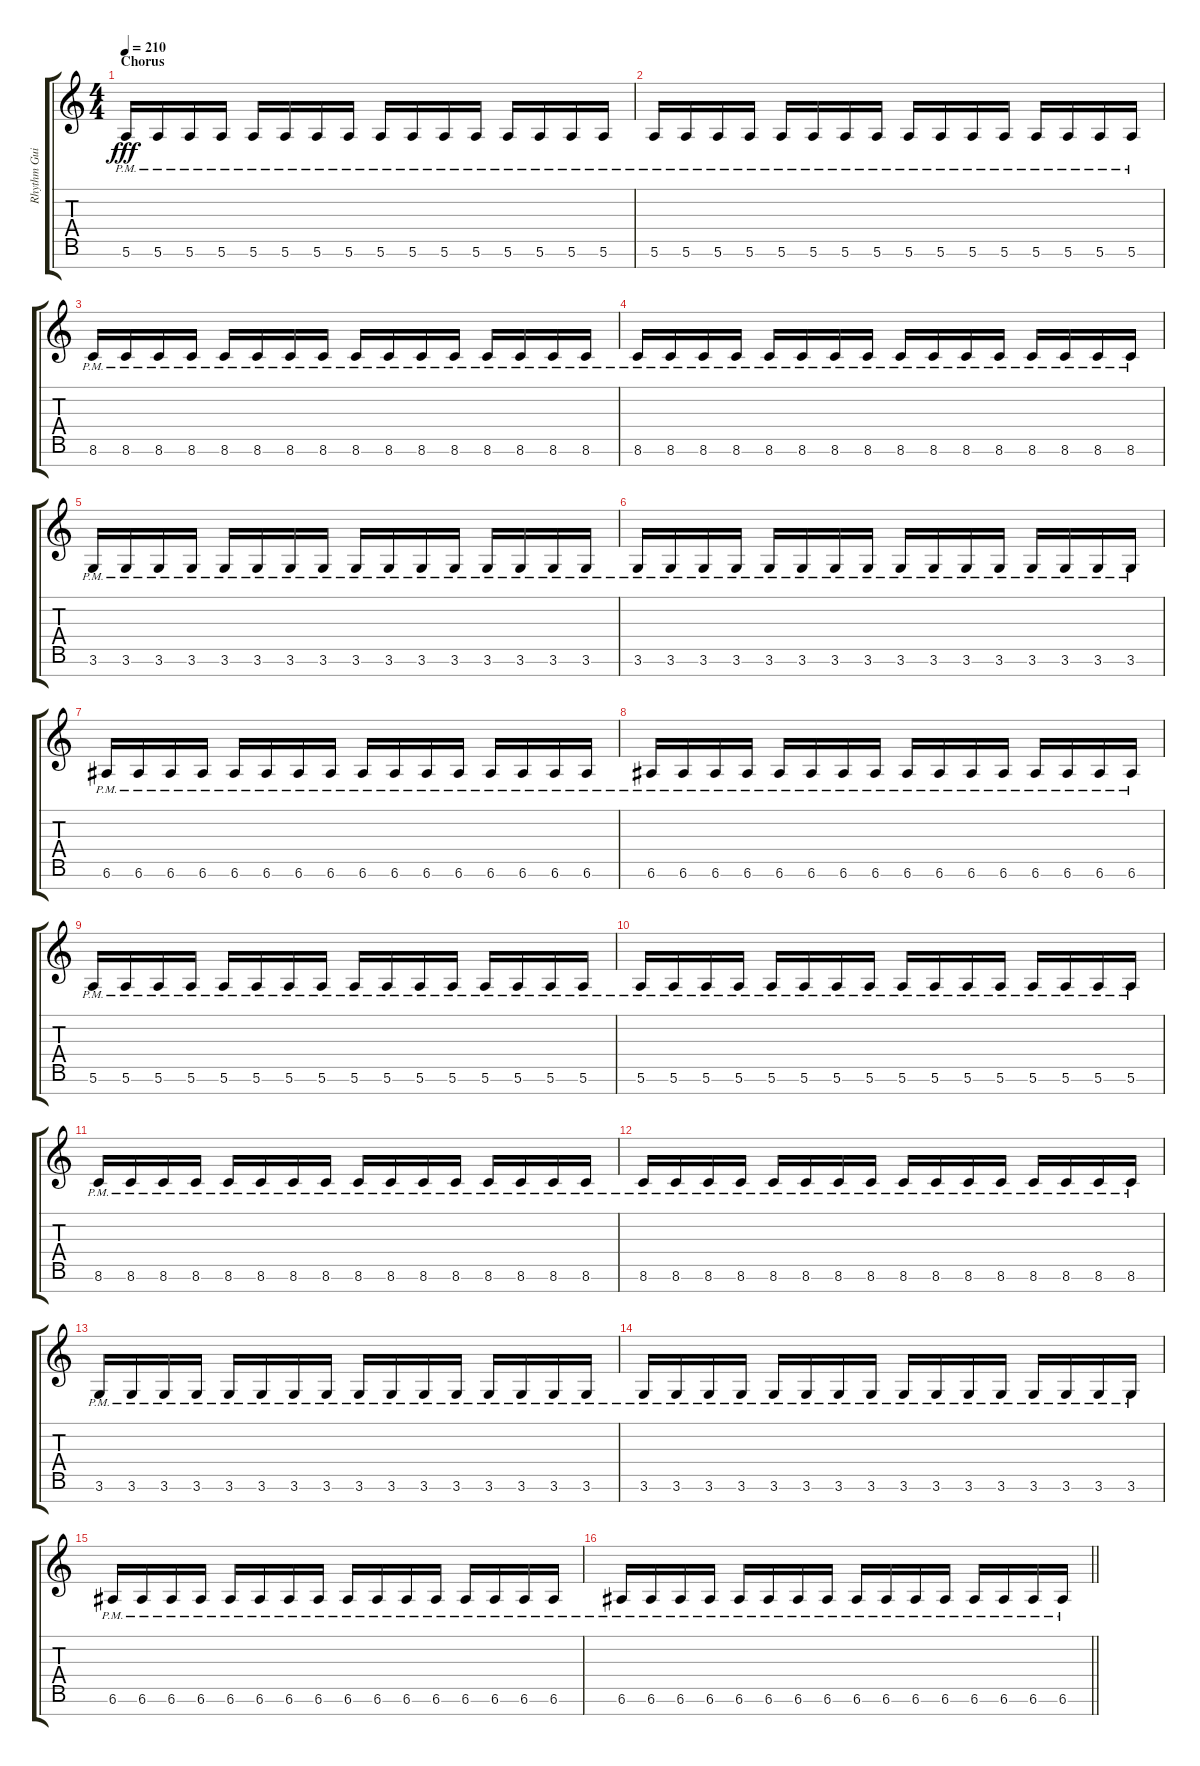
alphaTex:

\track ("Rhythm Guitar 1" "Rhythm Gui") {instrument distortionguitar}
\staff {score tabs}
\tuning (E4 B3 G3 D3 A2 E2 B1) {hide}
\ts (4 4)
\section ("" "Chorus")
\tempo 210
\clef g2
\ks c
5.6{pm}.16{dy fff} 5.6{pm}.16 5.6{pm}.16 5.6{pm}.16 5.6{pm}.16 5.6{pm}.16 5.6{pm}.16 5.6{pm}.16 5.6{pm}.16 5.6{pm}.16 5.6{pm}.16 5.6{pm}.16 5.6{pm}.16 5.6{pm}.16 5.6{pm}.16 5.6{pm}.16 |
5.6{pm}.16 5.6{pm}.16 5.6{pm}.16 5.6{pm}.16 5.6{pm}.16 5.6{pm}.16 5.6{pm}.16 5.6{pm}.16 5.6{pm}.16 5.6{pm}.16 5.6{pm}.16 5.6{pm}.16 5.6{pm}.16 5.6{pm}.16 5.6{pm}.16 5.6{pm}.16 |
8.6{pm}.16 8.6{pm}.16 8.6{pm}.16 8.6{pm}.16 8.6{pm}.16 8.6{pm}.16 8.6{pm}.16 8.6{pm}.16 8.6{pm}.16 8.6{pm}.16 8.6{pm}.16 8.6{pm}.16 8.6{pm}.16 8.6{pm}.16 8.6{pm}.16 8.6{pm}.16 |
8.6{pm}.16 8.6{pm}.16 8.6{pm}.16 8.6{pm}.16 8.6{pm}.16 8.6{pm}.16 8.6{pm}.16 8.6{pm}.16 8.6{pm}.16 8.6{pm}.16 8.6{pm}.16 8.6{pm}.16 8.6{pm}.16 8.6{pm}.16 8.6{pm}.16 8.6{pm}.16 |
3.6{pm}.16 3.6{pm}.16 3.6{pm}.16 3.6{pm}.16 3.6{pm}.16 3.6{pm}.16 3.6{pm}.16 3.6{pm}.16 3.6{pm}.16 3.6{pm}.16 3.6{pm}.16 3.6{pm}.16 3.6{pm}.16 3.6{pm}.16 3.6{pm}.16 3.6{pm}.16 |
3.6{pm}.16 3.6{pm}.16 3.6{pm}.16 3.6{pm}.16 3.6{pm}.16 3.6{pm}.16 3.6{pm}.16 3.6{pm}.16 3.6{pm}.16 3.6{pm}.16 3.6{pm}.16 3.6{pm}.16 3.6{pm}.16 3.6{pm}.16 3.6{pm}.16 3.6{pm}.16 |
6.6{pm}.16 6.6{pm}.16 6.6{pm}.16 6.6{pm}.16 6.6{pm}.16 6.6{pm}.16 6.6{pm}.16 6.6{pm}.16 6.6{pm}.16 6.6{pm}.16 6.6{pm}.16 6.6{pm}.16 6.6{pm}.16 6.6{pm}.16 6.6{pm}.16 6.6{pm}.16 |
6.6{pm}.16 6.6{pm}.16 6.6{pm}.16 6.6{pm}.16 6.6{pm}.16 6.6{pm}.16 6.6{pm}.16 6.6{pm}.16 6.6{pm}.16 6.6{pm}.16 6.6{pm}.16 6.6{pm}.16 6.6{pm}.16 6.6{pm}.16 6.6{pm}.16 6.6{pm}.16 |
5.6{pm}.16 5.6{pm}.16 5.6{pm}.16 5.6{pm}.16 5.6{pm}.16 5.6{pm}.16 5.6{pm}.16 5.6{pm}.16 5.6{pm}.16 5.6{pm}.16 5.6{pm}.16 5.6{pm}.16 5.6{pm}.16 5.6{pm}.16 5.6{pm}.16 5.6{pm}.16 |
5.6{pm}.16 5.6{pm}.16 5.6{pm}.16 5.6{pm}.16 5.6{pm}.16 5.6{pm}.16 5.6{pm}.16 5.6{pm}.16 5.6{pm}.16 5.6{pm}.16 5.6{pm}.16 5.6{pm}.16 5.6{pm}.16 5.6{pm}.16 5.6{pm}.16 5.6{pm}.16 |
8.6{pm}.16 8.6{pm}.16 8.6{pm}.16 8.6{pm}.16 8.6{pm}.16 8.6{pm}.16 8.6{pm}.16 8.6{pm}.16 8.6{pm}.16 8.6{pm}.16 8.6{pm}.16 8.6{pm}.16 8.6{pm}.16 8.6{pm}.16 8.6{pm}.16 8.6{pm}.16 |
8.6{pm}.16 8.6{pm}.16 8.6{pm}.16 8.6{pm}.16 8.6{pm}.16 8.6{pm}.16 8.6{pm}.16 8.6{pm}.16 8.6{pm}.16 8.6{pm}.16 8.6{pm}.16 8.6{pm}.16 8.6{pm}.16 8.6{pm}.16 8.6{pm}.16 8.6{pm}.16 |
3.6{pm}.16 3.6{pm}.16 3.6{pm}.16 3.6{pm}.16 3.6{pm}.16 3.6{pm}.16 3.6{pm}.16 3.6{pm}.16 3.6{pm}.16 3.6{pm}.16 3.6{pm}.16 3.6{pm}.16 3.6{pm}.16 3.6{pm}.16 3.6{pm}.16 3.6{pm}.16 |
3.6{pm}.16 3.6{pm}.16 3.6{pm}.16 3.6{pm}.16 3.6{pm}.16 3.6{pm}.16 3.6{pm}.16 3.6{pm}.16 3.6{pm}.16 3.6{pm}.16 3.6{pm}.16 3.6{pm}.16 3.6{pm}.16 3.6{pm}.16 3.6{pm}.16 3.6{pm}.16 |
6.6{pm}.16 6.6{pm}.16 6.6{pm}.16 6.6{pm}.16 6.6{pm}.16 6.6{pm}.16 6.6{pm}.16 6.6{pm}.16 6.6{pm}.16 6.6{pm}.16 6.6{pm}.16 6.6{pm}.16 6.6{pm}.16 6.6{pm}.16 6.6{pm}.16 6.6{pm}.16 |
\barLineRight lightlight
6.6{pm}.16 6.6{pm}.16 6.6{pm}.16 6.6{pm}.16 6.6{pm}.16 6.6{pm}.16 6.6{pm}.16 6.6{pm}.16 6.6{pm}.16 6.6{pm}.16 6.6{pm}.16 6.6{pm}.16 6.6{pm}.16 6.6{pm}.16 6.6{pm}.16 6.6{pm}.16
